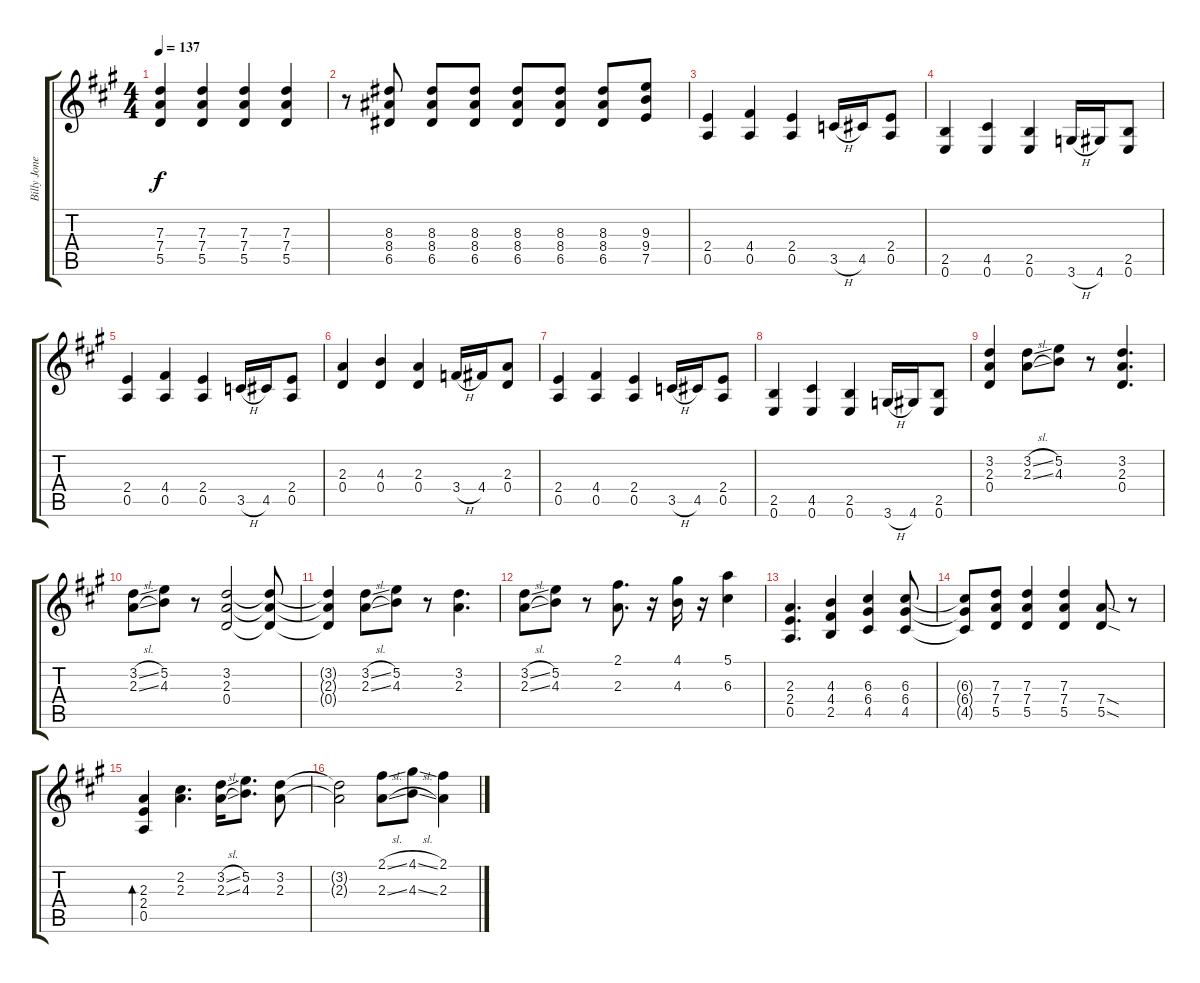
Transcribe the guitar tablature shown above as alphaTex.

\track ("Billy Jones Guitar" "Billy Jone") {instrument electricguitarclean}
\staff {score tabs}
\tuning (E4 B3 G3 D3 A2 E2) {hide}
\ts (4 4)
\tempo 137
\clef g2
\ks a
(7.3 7.4 5.5).4{dy f} (7.3 7.4 5.5).4 (7.3 7.4 5.5).4 (7.3 7.4 5.5).4 |
r.8 (8.3 8.4 6.5).8 (8.3 8.4 6.5).8 (8.3 8.4 6.5).8 (8.3 8.4 6.5).8 (8.3 8.4 6.5).8 (8.3 8.4 6.5).8 (9.3 9.4 7.5).8 |
(2.4 0.5).4 (4.4 0.5).4 (2.4 0.5).4 3.5{h}.16 4.5.16 (2.4 0.5).8 |
(2.5 0.6).4 (4.5 0.6).4 (2.5 0.6).4 3.6{h}.16 4.6.16 (2.5 0.6).8 |
(2.4 0.5).4 (4.4 0.5).4 (2.4 0.5).4 3.5{h}.16 4.5.16 (2.4 0.5).8 |
(2.3 0.4).4 (4.3 0.4).4 (2.3 0.4).4 3.4{h}.16 4.4.16 (2.3 0.4).8 |
(2.4 0.5).4 (4.4 0.5).4 (2.4 0.5).4 3.5{h}.16 4.5.16 (2.4 0.5).8 |
(2.5 0.6).4 (4.5 0.6).4 (2.5 0.6).4 3.6{h}.16 4.6.16 (2.5 0.6).8 |
(3.2 2.3 0.4).4 (3.2{sl} 2.3{sl}).8 (5.2 4.3).8 r.8 (3.2 2.3 0.4).4{d} |
(3.2{sl} 2.3{sl}).8 (5.2 4.3).8 r.8 (3.2 2.3 0.4).2 (3.2{t} 2.3{t} 0.4{t}).8 |
(3.2{t} 2.3{t} 0.4{t}).4 (3.2{sl} 2.3{sl}).8 (5.2 4.3).8 r.8 (3.2 2.3).4{d} |
(3.2{sl} 2.3{sl}).8 (5.2 4.3).8 r.8 (2.1 2.3).8{d} r.16 (4.1 4.3).16 r.16 (5.1 6.3).4 |
(2.3 2.4 0.5).4{d} (4.3 4.4 2.5).4 (6.3 6.4 4.5).4 (6.3 6.4 4.5).8 |
(6.3{t} 6.4{t} 4.5{t}).8 (7.3 7.4 5.5).8 (7.3 7.4 5.5).4 (7.3 7.4 5.5).4 (7.4{sod} 5.5{sod}).8 r.8 |
(2.3 2.4 0.5).4{bd 60} (2.2 2.3).4{d} (3.2{sl} 2.3{sl}).16 (5.2 4.3).8{d} (3.2 2.3).8 |
(3.2{t} 2.3{t}).2 (2.1{sl} 2.3{sl}).8 (4.1{sl} 4.3{sl}).8 (2.1 2.3).4
